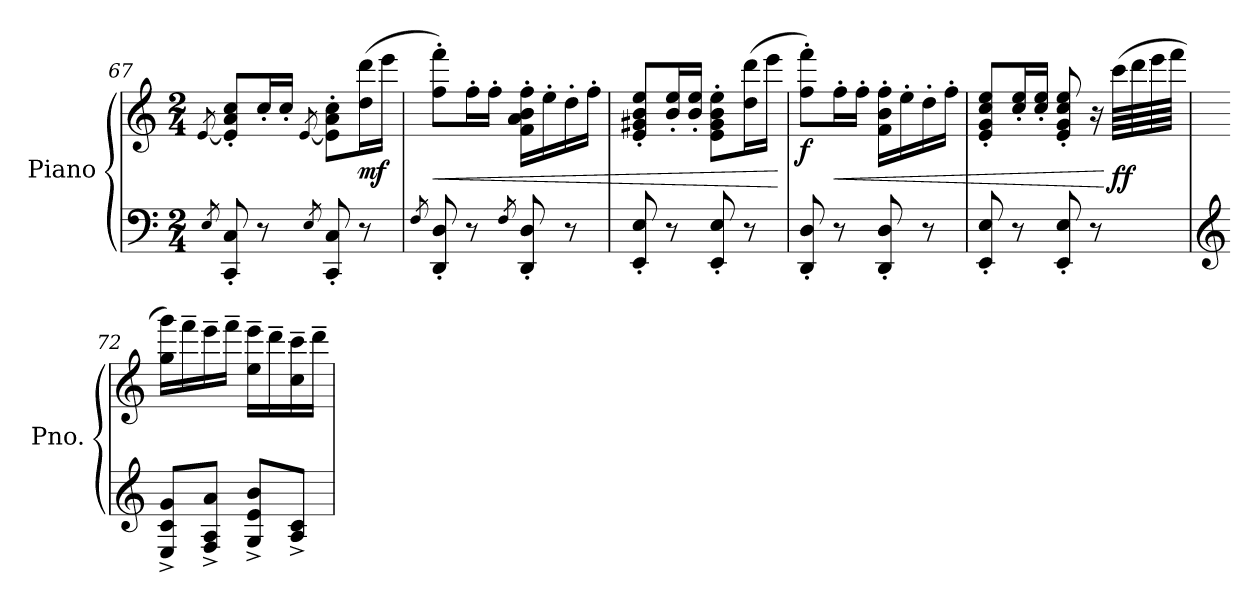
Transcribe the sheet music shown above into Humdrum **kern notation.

**kern	**kern	**dynam
*part1	*part1	*part1
*staff2	*staff1	*staff1/2
*I"Piano	*	*
*I'Pno.	*	*
*clefF4	*clefG2	*
*k[]	*k[]	*
*M2/4	*M2/4	*
=67	=67	=67
8qE/	[8qe/	.
8CC/' 8C/'	8e/]' 8a/' 8cc/'L	.
8r	16cc'/L	.
.	16cc'/JJ	.
8qE/	[8qe/	.
8CC/' 8C/'	8e\]' 8a\' 8cc\'L	.
!	!	!LO:DY:b
8r	(>16dd\ 16ddd\L	mf
.	16eee\JJ	.
=68	=68	=68
8qF/	.	.
!	!	!LO:HP:b
8DD/' 8D/'	8ff\' 8fff\'L)	<
8r	16ff'\L	.
.	16ff'\JJ	.
8qF/	.	.
8DD/' 8D/'	16f\' 16a\' 16b\' 16ff\'LL	.
.	16ee'\	.
8r	16dd'\	.
.	16ff'\JJ	.
=69	=69	=69
8EE/' 8E/'	8e/' 8g#X/' 8b/' 8ee/'L	.
8r	16b/' 16ee/'L	.
.	16b/' 16ee/'JJ	.
8EE/' 8E/'	8e\' 8g#\' 8b\' 8ee\'L	.
8r	(>16dd\ 16ddd\L	.
.	16eee\JJ	.
.	.	[
=70	=70	=70
!	!	!LO:DY:b
8DD/' 8D/'	8ff\' 8fff\'L)	f
!	!	!LO:HP:b
8r	16ff'\L	<
.	16ff'\JJ	.
8DD/' 8D/'	16f\' 16b\' 16ff\'LL	.
.	16ee'\	.
8r	16dd'\	.
.	16ff'\JJ	.
!!LO:LB:g=z
=71	=71	=71
8EE/' 8E/'	8e/' 8g/' 8cc/' 8ee/'L	.
8r	16cc/' 16ee/'L	.
.	16cc/' 16ee/'JJ	.
8EE/' 8E/'	8e/' 8g/' 8cc/' 8ee/'	.
8r	16r	.
!	!	!LO:DY:n=1:b
.	(>64ccc\LLLL	[ ff
.	64ddd\	.
.	64eee\	.
.	64fff\JJJJ	.
=72	=72	=72
*clefG2	*	*
8E/^ 8c/^ 8g/^L	16gg\ 16ggg\LL)	.
.	16fff~\	.
8F/^ 8A/^ 8a/^J	16eee~\	.
.	16fff~\JJ	.
8G/^ 8e/^ 8b/^L	16ee\~ 16eee\~LL	.
.	16ddd~\	.
8A/^ 8c/^J	16cc\~ 16ccc\~	.
.	16ddd~\JJ	.
=	=	=
*-	*-	*-
